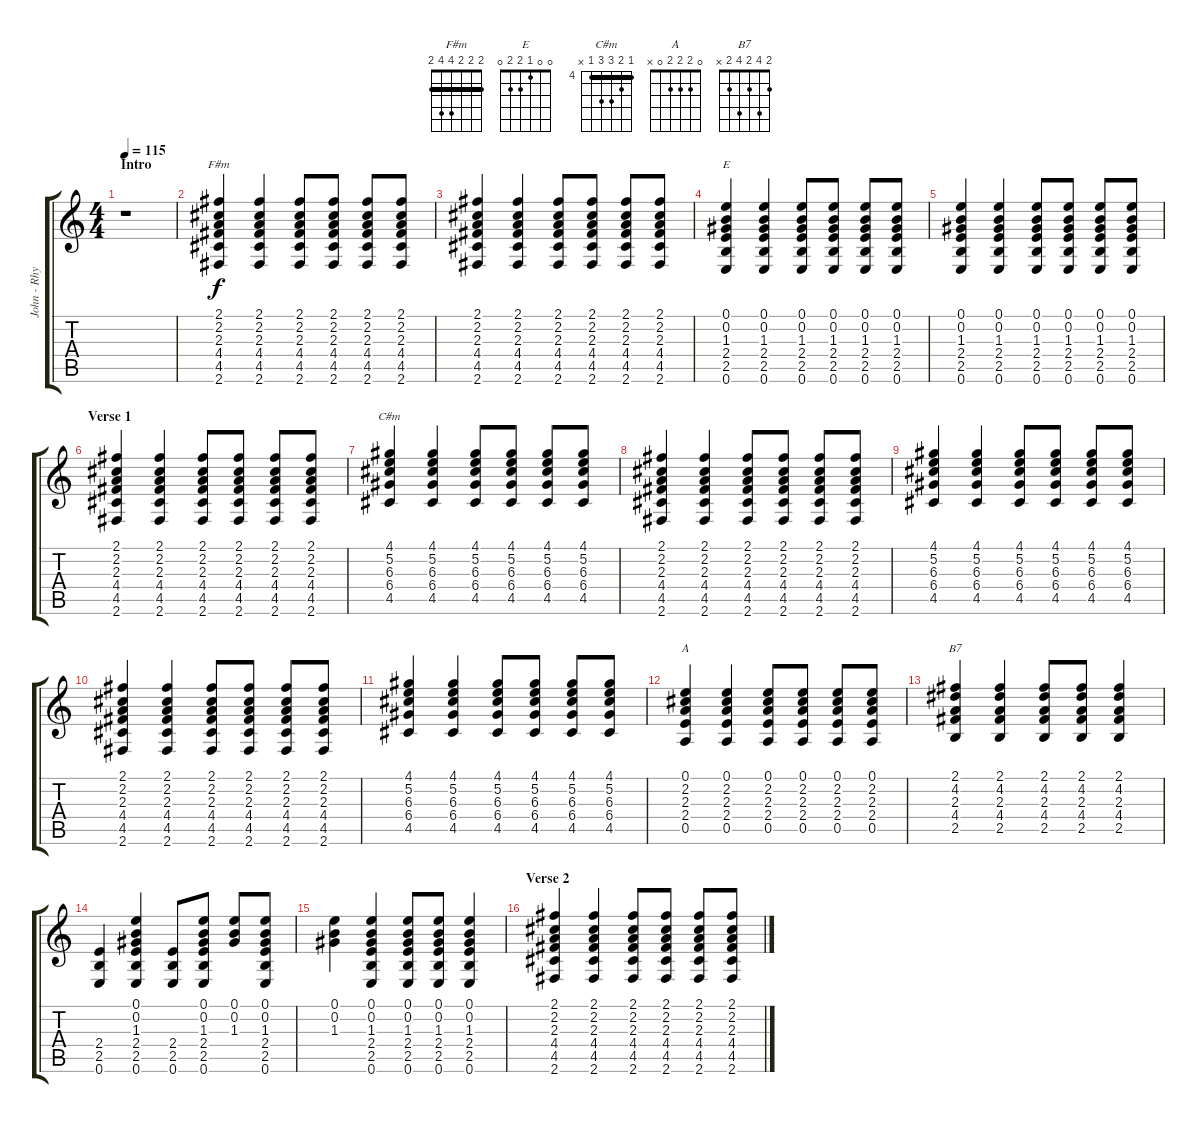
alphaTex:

\track ("John - Rhythm Guitar" "John - Rhy") {instrument acousticguitarnylon}
\staff {score tabs}
\tuning (E4 B3 G3 D3 A2 E2) {hide}
\chord ("F#m" 2 2 2 4 4 2) {barre 2}
\chord ("E" 0 0 1 2 2 0)
\chord ("C#m" 4 5 6 6 4 x) {firstfret 4 barre 4}
\chord ("A" 0 2 2 2 0 x)
\chord ("B7" 2 4 2 4 2 x)
\ts (4 4)
\section ("" "Intro")
\tempo 115
\clef g2
\ks c
r.1{dy f instrument acousticguitarnylon} |
(2.1 2.2 2.3 4.4 4.5 2.6).4{ch "F#m"} (2.1 2.2 2.3 4.4 4.5 2.6).4 (2.1 2.2 2.3 4.4 4.5 2.6).8 (2.1 2.2 2.3 4.4 4.5 2.6).8 (2.1 2.2 2.3 4.4 4.5 2.6).8 (2.1 2.2 2.3 4.4 4.5 2.6).8 |
(2.1 2.2 2.3 4.4 4.5 2.6).4 (2.1 2.2 2.3 4.4 4.5 2.6).4 (2.1 2.2 2.3 4.4 4.5 2.6).8 (2.1 2.2 2.3 4.4 4.5 2.6).8 (2.1 2.2 2.3 4.4 4.5 2.6).8 (2.1 2.2 2.3 4.4 4.5 2.6).8 |
(0.1 0.2 1.3 2.4 2.5 0.6).4{ch "E"} (0.1 0.2 1.3 2.4 2.5 0.6).4 (0.1 0.2 1.3 2.4 2.5 0.6).8 (0.1 0.2 1.3 2.4 2.5 0.6).8 (0.1 0.2 1.3 2.4 2.5 0.6).8 (0.1 0.2 1.3 2.4 2.5 0.6).8 |
(0.1 0.2 1.3 2.4 2.5 0.6).4 (0.1 0.2 1.3 2.4 2.5 0.6).4 (0.1 0.2 1.3 2.4 2.5 0.6).8 (0.1 0.2 1.3 2.4 2.5 0.6).8 (0.1 0.2 1.3 2.4 2.5 0.6).8 (0.1 0.2 1.3 2.4 2.5 0.6).8 |
\section ("" "Verse 1")
(2.1 2.2 2.3 4.4 4.5 2.6).4 (2.1 2.2 2.3 4.4 4.5 2.6).4 (2.1 2.2 2.3 4.4 4.5 2.6).8 (2.1 2.2 2.3 4.4 4.5 2.6).8 (2.1 2.2 2.3 4.4 4.5 2.6).8 (2.1 2.2 2.3 4.4 4.5 2.6).8 |
(4.1 5.2 6.3 6.4 4.5).4{ch "C#m"} (4.1 5.2 6.3 6.4 4.5).4 (4.1 5.2 6.3 6.4 4.5).8 (4.1 5.2 6.3 6.4 4.5).8 (4.1 5.2 6.3 6.4 4.5).8 (4.1 5.2 6.3 6.4 4.5).8 |
(2.1 2.2 2.3 4.4 4.5 2.6).4 (2.1 2.2 2.3 4.4 4.5 2.6).4 (2.1 2.2 2.3 4.4 4.5 2.6).8 (2.1 2.2 2.3 4.4 4.5 2.6).8 (2.1 2.2 2.3 4.4 4.5 2.6).8 (2.1 2.2 2.3 4.4 4.5 2.6).8 |
(4.1 5.2 6.3 6.4 4.5).4 (4.1 5.2 6.3 6.4 4.5).4 (4.1 5.2 6.3 6.4 4.5).8 (4.1 5.2 6.3 6.4 4.5).8 (4.1 5.2 6.3 6.4 4.5).8 (4.1 5.2 6.3 6.4 4.5).8 |
(2.1 2.2 2.3 4.4 4.5 2.6).4 (2.1 2.2 2.3 4.4 4.5 2.6).4 (2.1 2.2 2.3 4.4 4.5 2.6).8 (2.1 2.2 2.3 4.4 4.5 2.6).8 (2.1 2.2 2.3 4.4 4.5 2.6).8 (2.1 2.2 2.3 4.4 4.5 2.6).8 |
(4.1 5.2 6.3 6.4 4.5).4 (4.1 5.2 6.3 6.4 4.5).4 (4.1 5.2 6.3 6.4 4.5).8 (4.1 5.2 6.3 6.4 4.5).8 (4.1 5.2 6.3 6.4 4.5).8 (4.1 5.2 6.3 6.4 4.5).8 |
(0.1 2.2 2.3 2.4 0.5).4{ch "A"} (0.1 2.2 2.3 2.4 0.5).4 (0.1 2.2 2.3 2.4 0.5).8 (0.1 2.2 2.3 2.4 0.5).8 (0.1 2.2 2.3 2.4 0.5).8 (0.1 2.2 2.3 2.4 0.5).8 |
(2.1 4.2 2.3 4.4 2.5).4{ch "B7"} (2.1 4.2 2.3 4.4 2.5).4 (2.1 4.2 2.3 4.4 2.5).8 (2.1 4.2 2.3 4.4 2.5).8 (2.1 4.2 2.3 4.4 2.5).4 |
(2.4 2.5 0.6).4 (0.1 0.2 1.3 2.4 2.5 0.6).4 (2.4 2.5 0.6).8 (0.1 0.2 1.3 2.4 2.5 0.6).8 (0.1 0.2 1.3).8 (0.1 0.2 1.3 2.4 2.5 0.6).8 |
(0.1 0.2 1.3).4 (0.1 0.2 1.3 2.4 2.5 0.6).4 (0.1 0.2 1.3 2.4 2.5 0.6).8 (0.1 0.2 1.3 2.4 2.5 0.6).8 (0.1 0.2 1.3 2.4 2.5 0.6).4 |
\section ("" "Verse 2")
(2.1 2.2 2.3 4.4 4.5 2.6).4 (2.1 2.2 2.3 4.4 4.5 2.6).4 (2.1 2.2 2.3 4.4 4.5 2.6).8 (2.1 2.2 2.3 4.4 4.5 2.6).8 (2.1 2.2 2.3 4.4 4.5 2.6).8 (2.1 2.2 2.3 4.4 4.5 2.6).8
